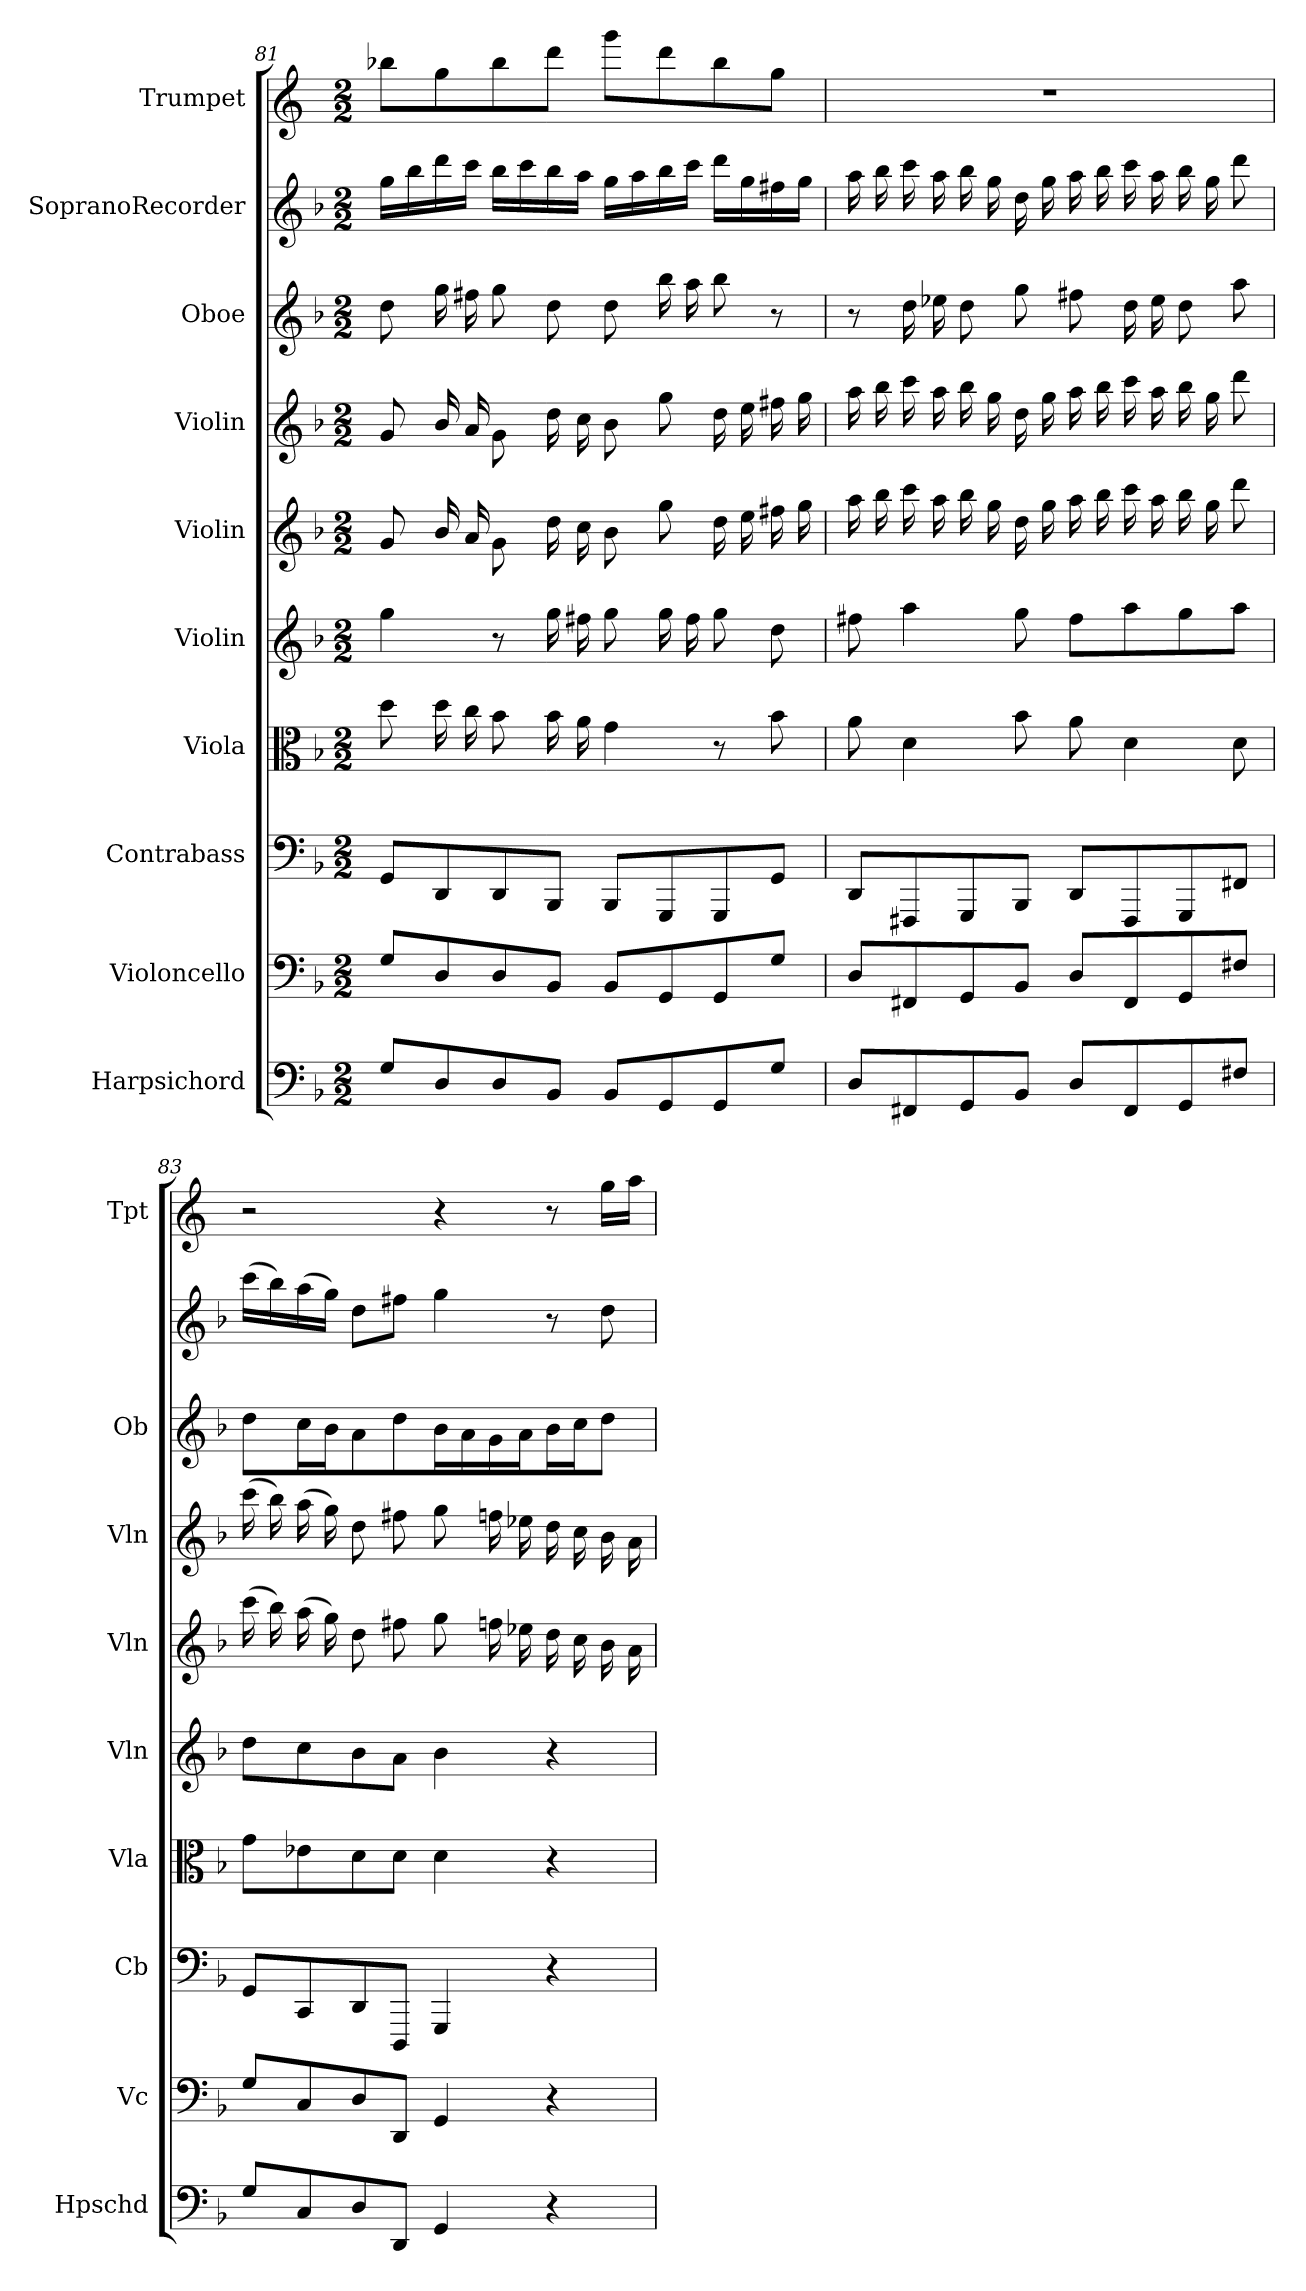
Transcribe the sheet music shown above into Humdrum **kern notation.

**kern	**kern	**kern	**kern	**kern	**kern	**kern	**kern	**kern	**kern
*part10	*part9	*part8	*part7	*part6	*part5	*part4	*part3	*part2	*part1
*staff10	*staff9	*staff8	*staff7	*staff6	*staff5	*staff4	*staff3	*staff2	*staff1
*I"Harpsichord	*I"Violoncello	*I"Contrabass	*I"Viola	*I"Violin	*I"Violin	*I"Violin	*I"Oboe	*I"SopranoRecorder	*I"Trumpet
*I'Hpschd	*I'Vc	*I'Cb	*I'Vla	*I'Vln	*I'Vln	*I'Vln	*I'Ob	*	*I'Tpt
*clefF4	*clefF4	*clefF4	*clefC3	*clefG2	*clefG2	*clefG2	*clefG2	*clefG2	*clefG2
*k[b-]	*k[b-]	*k[b-]	*k[b-]	*k[b-]	*k[b-]	*k[b-]	*k[b-]	*k[b-]	*k[]
*M2/2	*M2/2	*M2/2	*M2/2	*M2/2	*M2/2	*M2/2	*M2/2	*M2/2	*M2/2
=81	=81	=81	=81	=81	=81	=81	=81	=81	=81
8G/L	8G/L	8GG/L	8dd\	4gg\	8g/	8g/	8dd\	16gg\LL	8bb-X\L
.	.	.	.	.	.	.	.	16bb-\	.
8D/	8D/	8DD/	16dd\	.	16b-/	16b-/	16gg\	16ddd\	8gg\
.	.	.	16cc\	.	16a/	16a/	16ff#X\	16ccc\JJ	.
8D/	8D/	8DD/	8b-\	8r	8g\	8g\	8gg\	16bb-\LL	8bb-\
.	.	.	.	.	.	.	.	16ccc\	.
8BB-/J	8BB-/J	8BBB-/J	16b-\	16gg\	16dd\	16dd\	8dd\	16bb-\	8ddd\J
.	.	.	16a\	16ff#X\	16cc\	16cc\	.	16aa\JJ	.
8BB-/L	8BB-/L	8BBB-/L	4g\	8gg\	8b-\	8b-\	8dd\	16gg\LL	8ggg\L
.	.	.	.	.	.	.	.	16aa\	.
8GG/	8GG/	8GGG/	.	16gg\	8gg\	8gg\	16bb-\	16bb-\	8ddd\
.	.	.	.	16ff#\	.	.	16aa\	16ccc\JJ	.
8GG/	8GG/	8GGG/	8r	8gg\	16dd\	16dd\	8bb-\	16ddd\LL	8bb-\
.	.	.	.	.	16ee\	16ee\	.	16gg\	.
8G/J	8G/J	8GG/J	8b-\	8dd\	16ff#X\	16ff#X\	8r	16ff#X\	8gg\J
.	.	.	.	.	16gg\	16gg\	.	16gg\JJ	.
=82	=82	=82	=82	=82	=82	=82	=82	=82	=82
8D/L	8D/L	8DD/L	8a\	8ff#X\	16aa\	16aa\	8r	16aa\	1r
.	.	.	.	.	16bb-\	16bb-\	.	16bb-\	.
8FF#X/	8FF#X/	8FFF#X/	4d\	4aa\	16ccc\	16ccc\	16dd\	16ccc\	.
.	.	.	.	.	16aa\	16aa\	16ee-X\	16aa\	.
8GG/	8GG/	8GGG/	.	.	16bb-\	16bb-\	8dd\	16bb-\	.
.	.	.	.	.	16gg\	16gg\	.	16gg\	.
8BB-/J	8BB-/J	8BBB-/J	8b-\	8gg\	16dd\	16dd\	8gg\	16dd\	.
.	.	.	.	.	16gg\	16gg\	.	16gg\	.
8D/L	8D/L	8DD/L	8a\	8ff#\L	16aa\	16aa\	8ff#X\	16aa\	.
.	.	.	.	.	16bb-\	16bb-\	.	16bb-\	.
8FF#/	8FF#/	8FFF#/	4d\	8aa\	16ccc\	16ccc\	16dd\	16ccc\	.
.	.	.	.	.	16aa\	16aa\	16ee-\	16aa\	.
8GG/	8GG/	8GGG/	.	8gg\	16bb-\	16bb-\	8dd\	16bb-\	.
.	.	.	.	.	16gg\	16gg\	.	16gg\	.
8F#X/J	8F#X/J	8FF#X/J	8d\	8aa\J	8ddd\	8ddd\	8aa\	8ddd\	.
=83	=83	=83	=83	=83	=83	=83	=83	=83	=83
8G/L	8G/L	8GG/L	8g\L	8dd\L	(16ccc\	(16ccc\	8dd\L	(16ccc\LL	2r
.	.	.	.	.	16bb-\)	16bb-\)	.	16bb-\)	.
8C/	8C/	8CC/	8e-X\	8cc\	(16aa\	(16aa\	16cc\L	(16aa\	.
.	.	.	.	.	16gg\)	16gg\)	16b-\J	16gg\JJ)	.
8D/	8D/	8DD/	8d\	8b-\	8dd\	8dd\	8a\	8dd\L	.
8DD/J	8DD/J	8DDD/J	8d\J	8a\J	8ff#X\	8ff#X\	8dd\	8ff#X\J	.
4GG/	4GG/	4GGG/	4d\	4b-\	8gg\	8gg\	16b-/L	4gg\	4r
.	.	.	.	.	.	.	16a/	.	.
.	.	.	.	.	16ffn\	16ffn\	16g/	.	.
.	.	.	.	.	16ee-X\	16ee-X\	16a/J	.	.
4r	4r	4r	4r	4r	16dd\	16dd\	16b-\L	8r	8r
.	.	.	.	.	16cc\	16cc\	16cc\J	.	.
.	.	.	.	.	16b-\	16b-\	8dd\J	8dd\	16gg\LL
.	.	.	.	.	16a\	16a\	.	.	16aa\JJ
=	=	=	=	=	=	=	=	=	=
*-	*-	*-	*-	*-	*-	*-	*-	*-	*-
